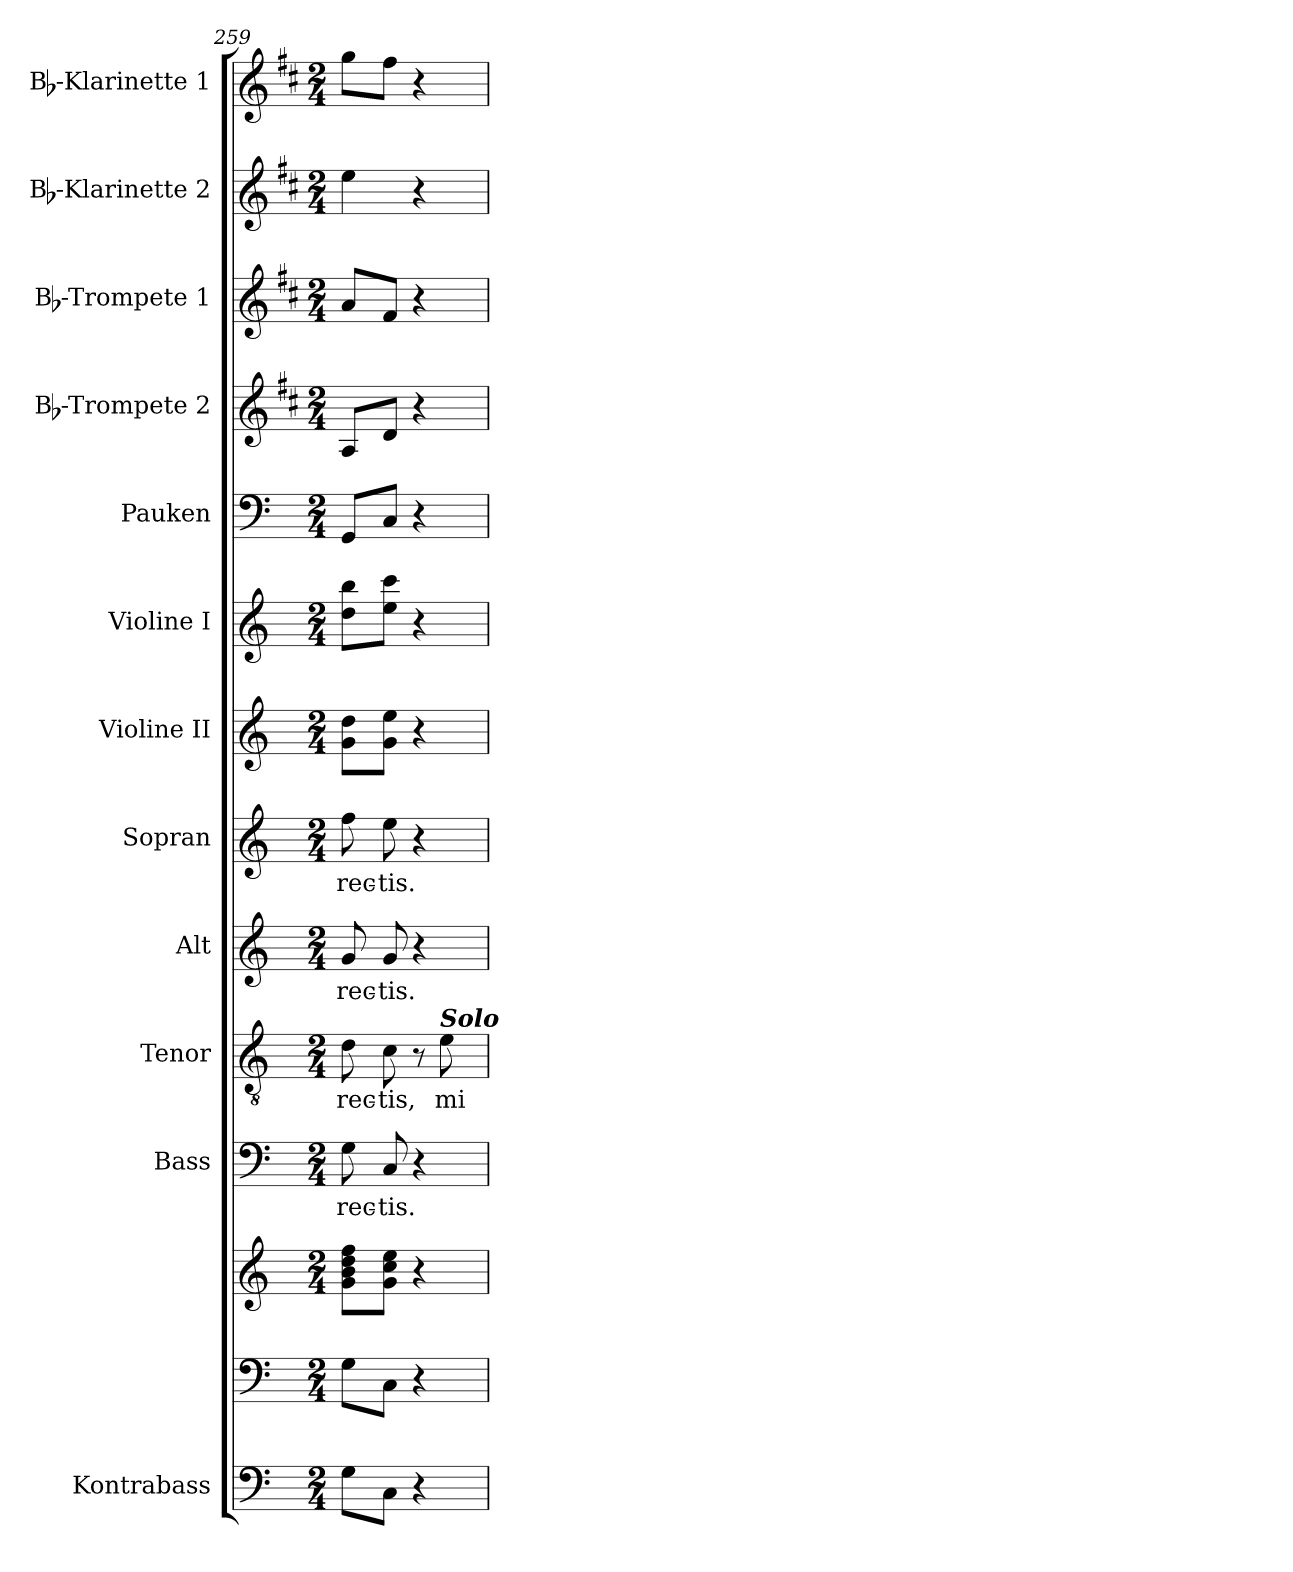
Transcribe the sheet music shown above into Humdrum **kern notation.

**kern	**kern	**kern	**kern	**text	**kern	**text	**kern	**text	**kern	**text	**kern	**kern	**kern	**kern	**kern	**kern	**kern
*part13	*part12	*part12	*part11	*part11	*part10	*part10	*part9	*part9	*part8	*part8	*part7	*part6	*part5	*part4	*part3	*part2	*part1
*staff14	*staff13	*staff12	*staff11	*staff11	*staff10	*staff10	*staff9	*staff9	*staff8	*staff8	*staff7	*staff6	*staff5	*staff4	*staff3	*staff2	*staff1
*I"Kontrabass	*	*	*I"Bass	*	*I"Tenor	*	*I"Alt	*	*I"Sopran	*	*I"Violine II	*I"Violine I	*I"Pauken	*I"Bb-Trompete 2	*I"Bb-Trompete 1	*I"Bb-Klarinette 2	*I"Bb-Klarinette 1
*I'Kb.	*	*	*I'B.	*	*I'T.	*	*I'A.	*	*I'S.	*	*I'Vl. II	*I'Vl. I	*I'Pk.	*I'Bb Trp. 2	*I'Bb Trp. 1	*I'Bb Kl. 2	*I'Bb Kl. 1
*clefF4	*clefF4	*clefG2	*clefF4	*	*clefGv2	*	*clefG2	*	*clefG2	*	*clefG2	*clefG2	*clefF4	*clefG2	*clefG2	*clefG2	*clefG2
*ITrd7c12	*	*	*	*	*	*	*	*	*	*	*	*	*	*ITrd1c2	*ITrd1c2	*ITrd1c2	*ITrd1c2
*k[]	*k[]	*k[]	*k[]	*	*k[]	*	*k[]	*	*k[]	*	*k[]	*k[]	*k[]	*k[]	*k[]	*k[]	*k[]
*C:	*C:	*C:	*C:	*	*C:	*	*C:	*	*C:	*	*C:	*C:	*C:	*C:	*C:	*C:	*C:
*M2/4	*M2/4	*M2/4	*M2/4	*	*M2/4	*	*M2/4	*	*M2/4	*	*M2/4	*M2/4	*M2/4	*M2/4	*M2/4	*M2/4	*M2/4
=259	=259	=259	=259	=259	=259	=259	=259	=259	=259	=259	=259	=259	=259	=259	=259	=259	=259
!	!	!	!	!LO:LY:b	!	!LO:LY:b	!	!LO:LY:b	!	!LO:LY:b	!	!	!	!	!	!	!
8GG\L	8G\L	8g\ 8b\ 8dd\ 8ff\L	8G\	rec-	8d\	rec-	8g/	rec-	8ff\	rec-	8g\ 8dd\L	8dd\ 8bb\L	8GG/L	8G/L	8g/L	4dd\	8ff\L
!	!	!	!	!LO:LY:b	!	!LO:LY:b	!	!LO:LY:b	!	!LO:LY:b	!	!	!	!	!	!	!
8CC\J	8C\J	8g\ 8cc\ 8ee\J	8C/	-tis.	8c\	-tis,	8g/	-tis.	8ee\	-tis.	8g\ 8ee\J	8ee\ 8ccc\J	8C/J	8c/J	8e/J	.	8ee\J
4r	4r	4r	4r	.	8r	.	4r	.	4r	.	4r	4r	4r	4r	4r	4r	4r
!	!	!	!	!	!LO:TX:a:Bi:t=Solo	!	!	!	!	!	!	!	!	!	!	!	!
!	!	!	!	!	!	!LO:LY:b	!	!	!	!	!	!	!	!	!	!	!
.	.	.	.	.	8e\	mi-	.	.	.	.	.	.	.	.	.	.	.
=	=	=	=	=	=	=	=	=	=	=	=	=	=	=	=	=	=
*-	*-	*-	*-	*-	*-	*-	*-	*-	*-	*-	*-	*-	*-	*-	*-	*-	*-
